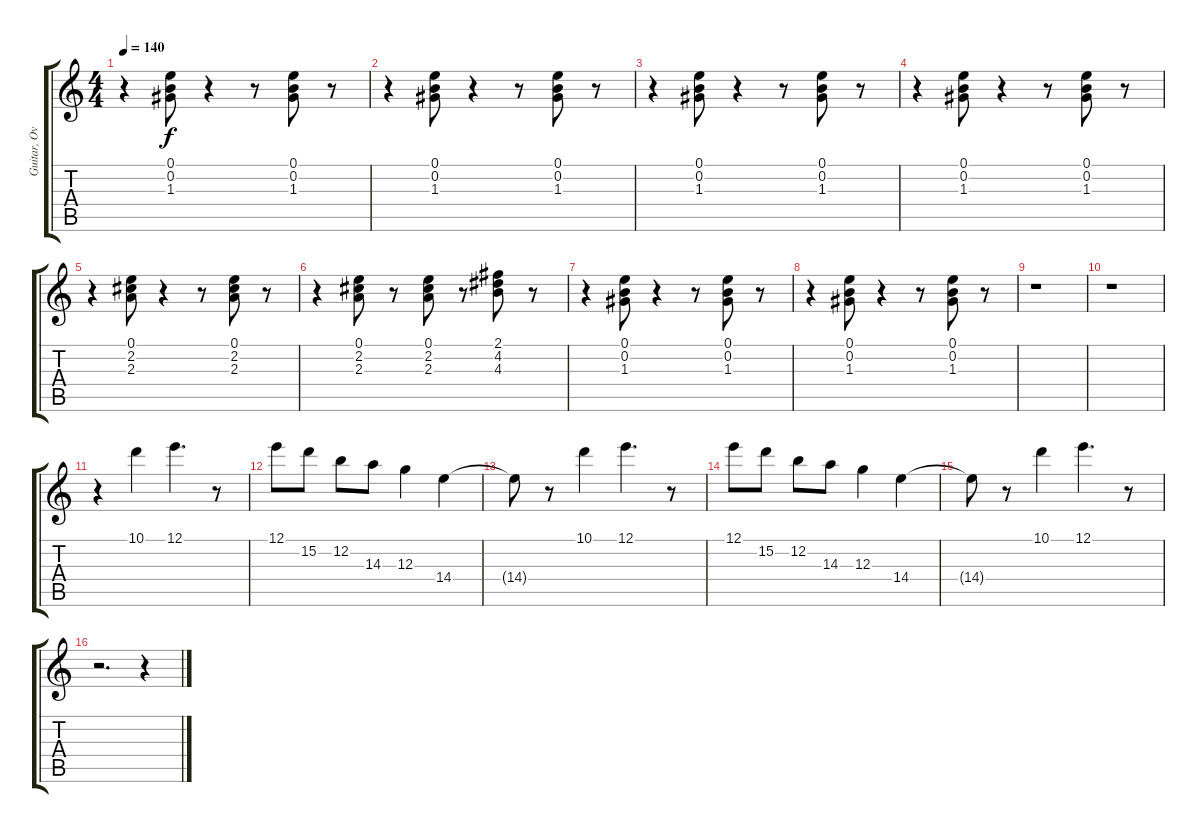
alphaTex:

\track ("Guitar, Overdub" "Guitar, Ov") {instrument electricguitarjazz}
\staff {score tabs}
\tuning (E4 B3 G3 D3 A2 E2) {hide}
\ts (4 4)
\tempo 140
\clef g2
\ks c
r.4{dy f} (0.1 0.2 1.3).8 r.4 r.8 (0.1 0.2 1.3).8 r.8 |
r.4 (0.1 0.2 1.3).8 r.4 r.8 (0.1 0.2 1.3).8 r.8 |
r.4 (0.1 0.2 1.3).8 r.4 r.8 (0.1 0.2 1.3).8 r.8 |
r.4 (0.1 0.2 1.3).8 r.4 r.8 (0.1 0.2 1.3).8 r.8 |
r.4 (0.1 2.2 2.3).8 r.4 r.8 (0.1 2.2 2.3).8 r.8 |
r.4 (0.1 2.2 2.3).8 r.8 (0.1 2.2 2.3).8 r.8 (2.1 4.2 4.3).8 r.8 |
r.4 (0.1 0.2 1.3).8 r.4 r.8 (0.1 0.2 1.3).8 r.8 |
r.4 (0.1 0.2 1.3).8 r.4 r.8 (0.1 0.2 1.3).8 r.8 |
r.1 |
r.1 |
r.4 10.1.4 12.1.4{d} r.8 |
12.1.8 15.2.8 12.2.8 14.3.8 12.3.4 14.4.4 |
14.4{t}.8 r.8 10.1.4 12.1.4{d} r.8 |
12.1.8 15.2.8 12.2.8 14.3.8 12.3.4 14.4.4 |
14.4{t}.8 r.8 10.1.4 12.1.4{d} r.8 |
r.2{d} r.4
